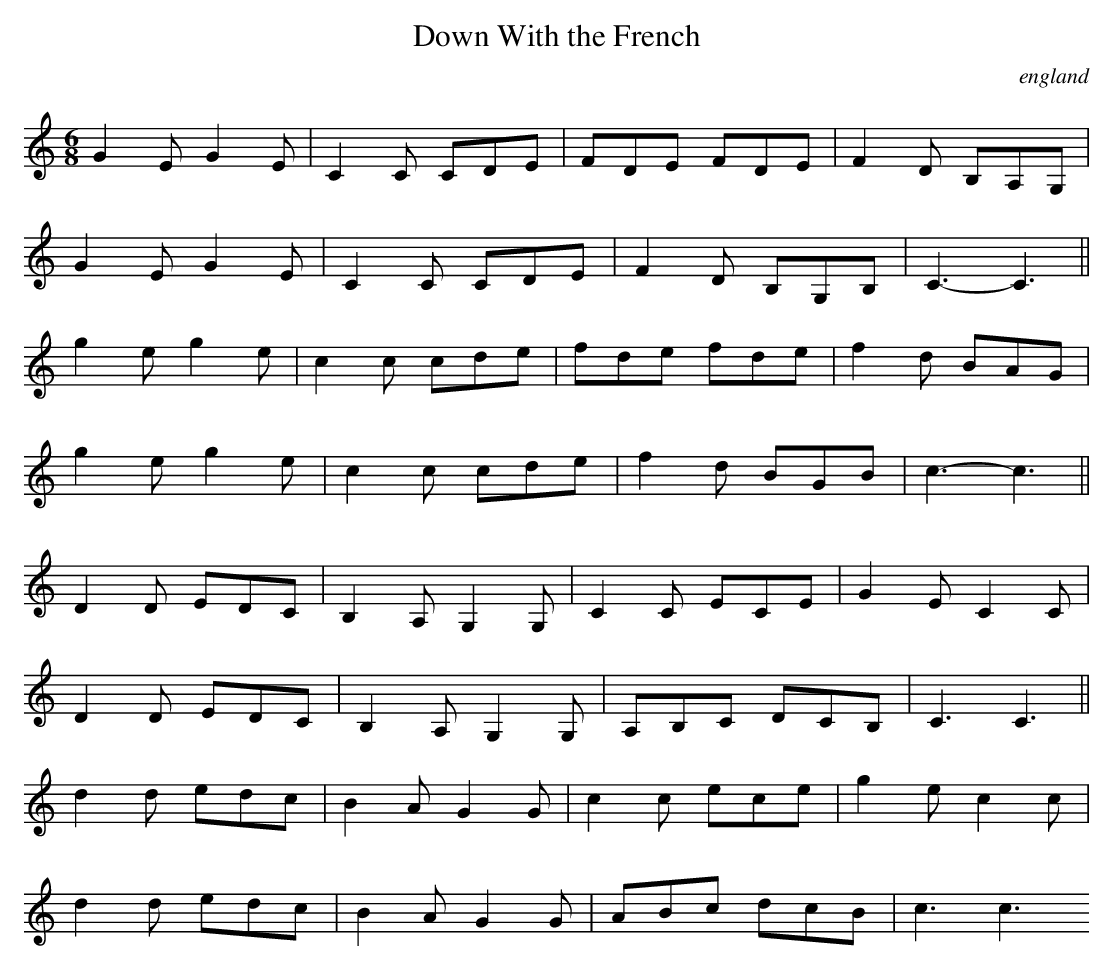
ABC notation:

X:1
T:Down With the French
O:england
M:6/8
L:1/8
K:C
G2E G2E|C2C CDE|FDE FDE|F2D B,A,G,|
G2E G2E|C2C CDE|F2D B,G,B,|C3-C3||
g2e g2e|c2c cde|fde fde|f2d BAG|
g2e g2e|c2c cde|f2d BGB|c3-c3||
D2D EDC|B,2A, G,2G,|C2C ECE|G2E C2C|
D2D EDC|B,2A, G,2G,|A,B,C DCB,|C3C3||
d2d edc|B2A G2G|c2c ece|g2e c2c|
d2d edc|B2A G2G|ABc dcB|c3c3
